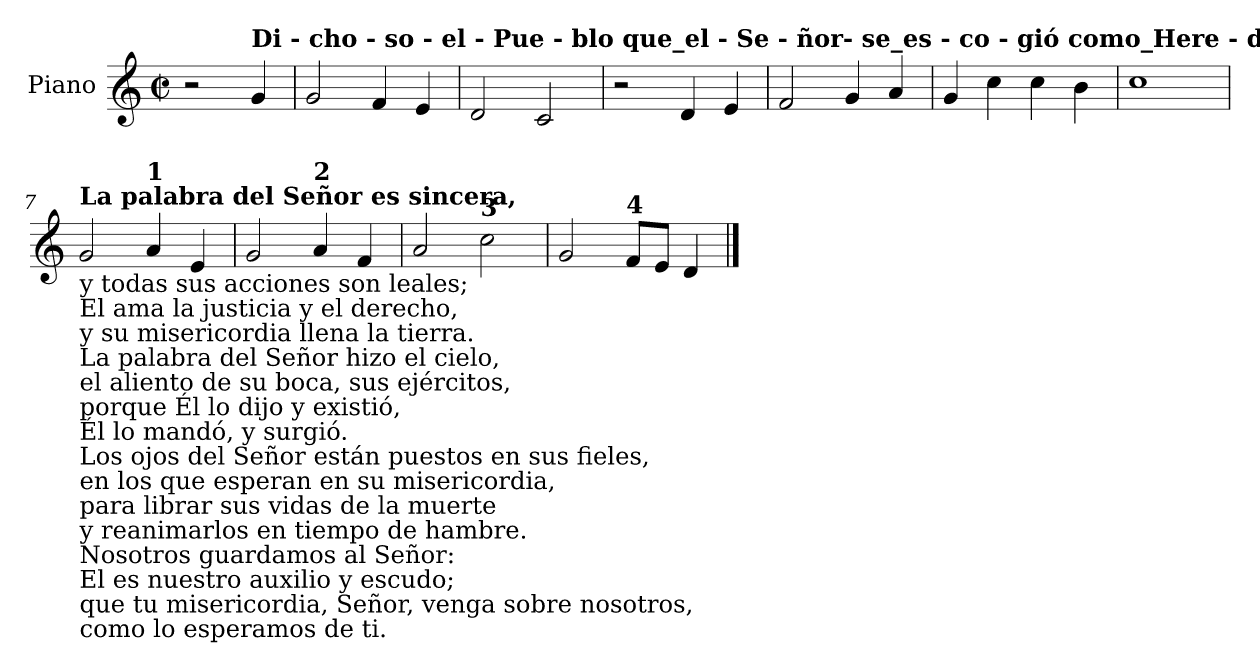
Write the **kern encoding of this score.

**kern
*part1
*staff1
*I"Piano
*I'Pno.
*clefG2
*k[]
*M2/2
*met(c|)
=
2r
!LO:TX:a:B:t=Di -  cho    -  so  - el   -   Pue   -   blo                que_el - Se   -  ñor- se_es - co  -  gió  como_Here   -   dad
4g/
=1
2g/
4f/
4e/
=2
2d/
2c/
=3
2r
4d/
4e/
=4
2f/
4g/
4a/
=5
4g/
4cc\
4cc\
4b\
=6
1cc
!!LO:LB:g=z
=7
!LO:TX:a:B:t=La palabra del Señor es sincera,
!LO:TX:b:t=y todas sus acciones son leales;
!LO:TX:b:t=El ama la justicia y el derecho,
!LO:TX:b:t=y su misericordia llena la tierra.
!LO:TX:b:t=La palabra del Señor hizo el cielo,
!LO:TX:b:t=el aliento de su boca, sus ejércitos,
!LO:TX:b:t=porque Él lo dijo y existió,
!LO:TX:b:t=Él lo mandó, y surgió.
!LO:TX:b:t=Los ojos del Señor están puestos en sus fieles,
!LO:TX:b:t=en los que esperan en su misericordia,
!LO:TX:b:t=para librar sus vidas de la muerte
!LO:TX:b:t=y reanimarlos en tiempo de hambre.
!LO:TX:b:t=Nosotros guardamos al Señor&colon;
!LO:TX:b:t=El es nuestro auxilio y escudo;
!LO:TX:b:t=que tu misericordia, Señor, venga sobre nosotros,
!LO:TX:b:t=como lo esperamos de ti.
2g/
!LO:TX:a:B:t=1
4a/
4e/
=8
2g/
!LO:TX:a:B:t=2
4a/
4f/
=9
2a/
!LO:TX:a:B:t=3
2cc\
=10
2g/
!LO:TX:a:B:t=4
8f/L
8e/J
4d/
==
*-
